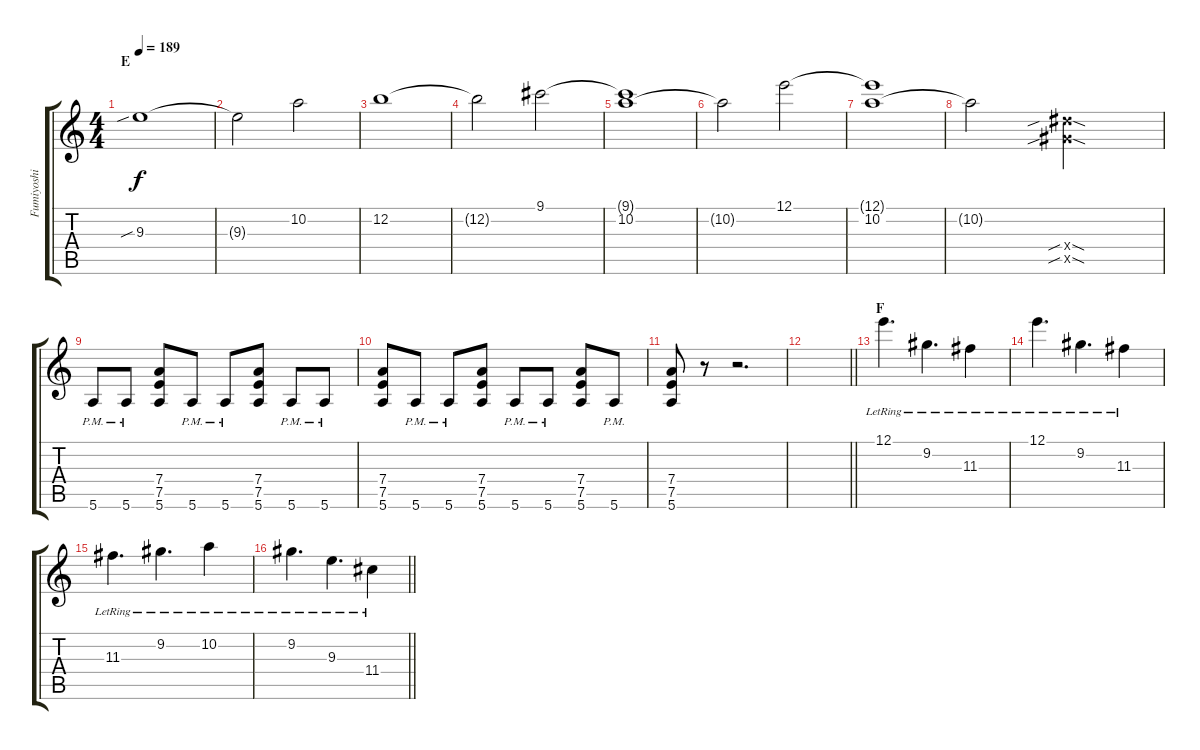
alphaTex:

\track ("Fumiyoshi" "Fumiyoshi") {instrument overdrivenguitar}
\staff {score tabs}
\tuning (E4 B3 G3 D3 A2 E2) {hide}
\ts (4 4)
\section ("" "E")
\tempo 189
\clef g2
\ks c
9.3{sib}.1{dy f} |
9.3{t}.2 10.2.2 |
12.2.1 |
12.2{t}.2 9.1.2 |
(9.1{t} 10.2).1 |
10.2{t}.2 12.1.2 |
(12.1{t} 10.2).1 |
10.2{t}.2 (13.4{sib sod x} 11.5{sib sod x}).2 |
5.6{pm}.8 5.6{pm}.8 (7.4 7.5 5.6).8 5.6{pm}.8 5.6{pm}.8 (7.4 7.5 5.6).8 5.6{pm}.8 5.6{pm}.8 |
(7.4 7.5 5.6).8 5.6{pm}.8 5.6{pm}.8 (7.4 7.5 5.6).8 5.6{pm}.8 5.6{pm}.8 (7.4 7.5 5.6).8 5.6{pm}.8 |
(7.4 7.5 5.6).8 r.8 r.2{d} |
\barLineRight lightlight
|
\section ("" "F")
12.1{lr}.4{d} 9.2{lr}.4{d} 11.3{lr}.4 |
12.1{lr}.4{d} 9.2{lr}.4{d} 11.3{lr}.4 |
11.3{lr}.4{d} 9.2{lr}.4{d} 10.2{lr}.4 |
\barLineRight lightlight
9.2{lr}.4{d} 9.3{lr}.4{d} 11.4{lr}.4
